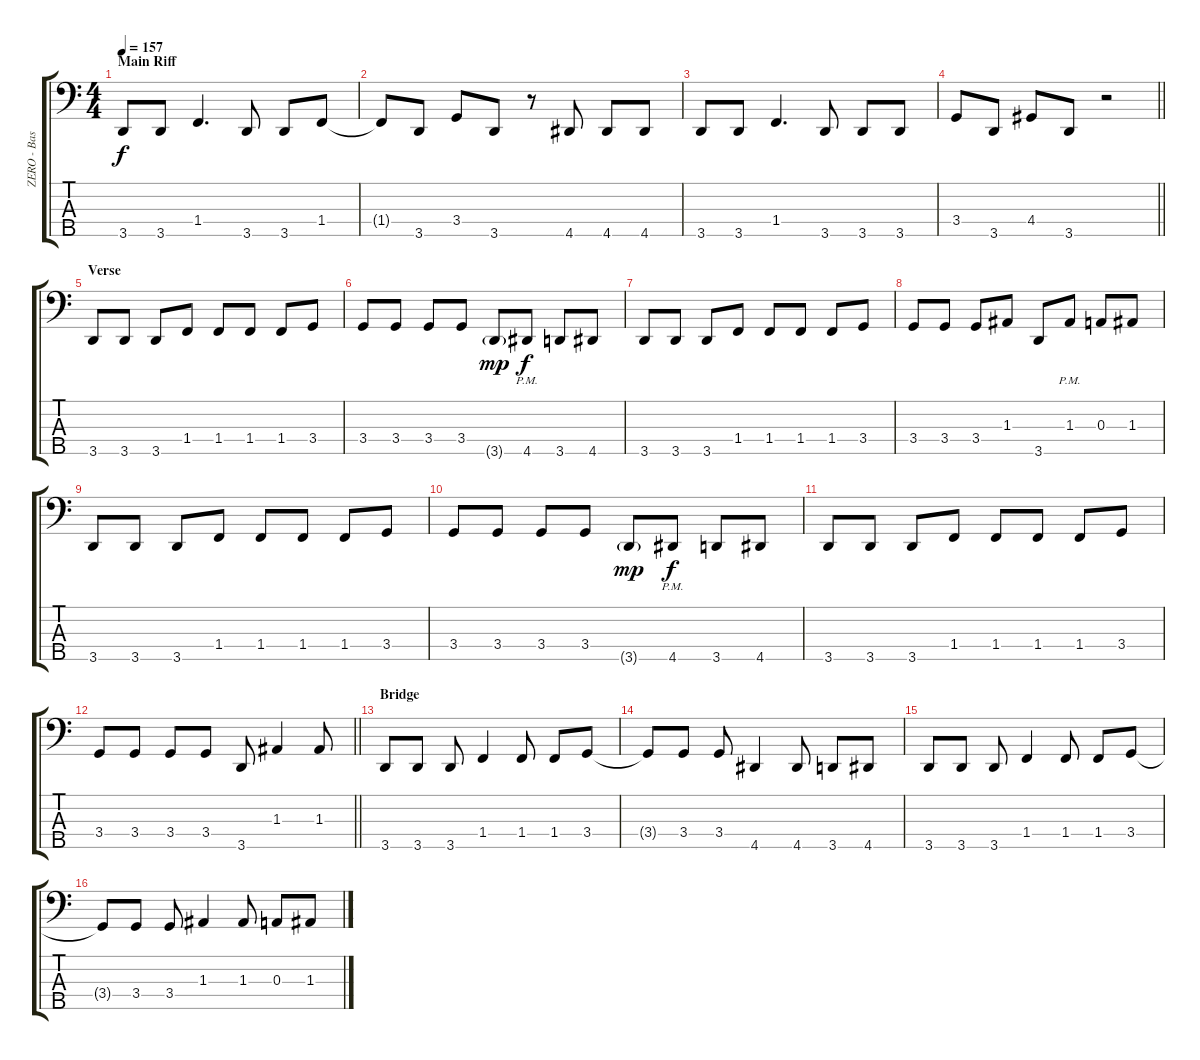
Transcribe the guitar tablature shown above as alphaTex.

\track ("ZERO - Bass" "ZERO - Bas") {instrument electricbassfinger}
\staff {score tabs}
\tuning (G2 D2 A1 E1 B0) {hide}
\ts (4 4)
\section ("" "Main Riff")
\tempo 157
\clef f4
\ks c
3.5.8{dy f} 3.5.8 1.4.4{d} 3.5.8 3.5.8 1.4.8 |
1.4{t}.8 3.5.8 3.4.8 3.5.8 r.8 4.5.8 4.5.8 4.5.8 |
3.5.8 3.5.8 1.4.4{d} 3.5.8 3.5.8 3.5.8 |
\barLineRight lightlight
3.4.8 3.5.8 4.4.8 3.5.8 r.2 |
\section ("" "Verse")
3.5.8 3.5.8 3.5.8 1.4.8 1.4.8 1.4.8 1.4.8 3.4.8 |
3.4.8 3.4.8 3.4.8 3.4.8 3.5{g}.8{dy mp} 4.5{pm}.8{dy f} 3.5.8 4.5.8 |
3.5.8 3.5.8 3.5.8 1.4.8 1.4.8 1.4.8 1.4.8 3.4.8 |
3.4.8 3.4.8 3.4.8 1.3.8 3.5.8 1.3{pm}.8 0.3.8 1.3.8 |
3.5.8 3.5.8 3.5.8 1.4.8 1.4.8 1.4.8 1.4.8 3.4.8 |
3.4.8 3.4.8 3.4.8 3.4.8 3.5{g}.8{dy mp} 4.5{pm}.8{dy f} 3.5.8 4.5.8 |
3.5.8 3.5.8 3.5.8 1.4.8 1.4.8 1.4.8 1.4.8 3.4.8 |
\barLineRight lightlight
3.4.8 3.4.8 3.4.8 3.4.8 3.5.8 1.3.4 1.3.8 |
\section ("" "Bridge")
3.5.8 3.5.8 3.5.8 1.4.4 1.4.8 1.4.8 3.4.8 |
3.4{t}.8 3.4.8 3.4.8 4.5.4 4.5.8 3.5.8 4.5.8 |
3.5.8 3.5.8 3.5.8 1.4.4 1.4.8 1.4.8 3.4.8 |
3.4{t}.8 3.4.8 3.4.8 1.3.4 1.3.8 0.3.8 1.3.8
